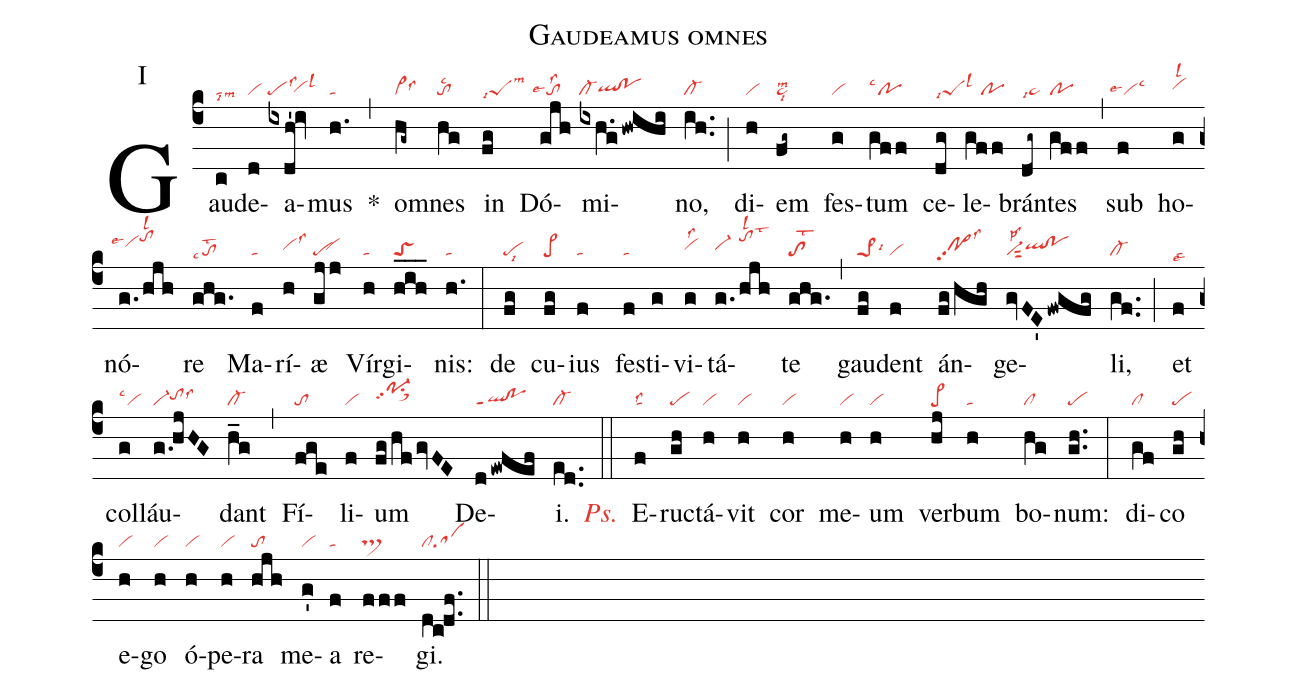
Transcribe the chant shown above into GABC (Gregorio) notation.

name: Gaudeamus omnes;
office-part: missa, introitus;
annotation: I;
mode: 1;
nabc-lines: 1;
%%
(c4)
Gau(c|talsi8lsm9)de(d|vi)a(ixdh'!iv|pelss3`vihglsl3)mus(h.|ta) *(,)
om(hg~|vi>lss6)nes(hg|tolsc2) in(fg|peSlsi7lsm3) Dó(gjh|``tolse4lss2)mi(ixh.ghwihi|cl-qlhg!pohg)no,(ih..|cl-) (;)
di(h|vi)em(fg~|ta>lsi8lsm2) fes(g|vi)tum(gff|polsc1) ce(dg|peSlsi7lsl3)le(gff|////po)brán(dg~|ta>lsi7)tes(gff|po) (,)
sub(f|``vilse4lsc3) ho(g|vihhlsl2)nó(g./hjh|``vihilse4tohklsl2)re(ghg.|tolsc7lst2) Ma(f|ta)rí(h|vihhlss3)æ(gjj|pe``vihh) Vír(h|ta)gi(h_i_h_|toS)nis:(h.|ta) (:)
de(fg|pelsi8) cu(fg|pe>)ius(f|ta) fes(f|ta)ti(g)vi(g|vihhlss2)tá(g./hjh|vi-hh//tohklsl2lst3)te(ghg.|tolst2) (,)
gau(fg|pe>1lsi6)dent(f|vi) án(fg/hgh|po>hhpp2lss3)ge(gvFE'fwgfg|vi-sut2lsp2qlhh!pohh)li,(gf..|cl-) (;)
et(f|talse8) col(g|vilsc1)láu(g.!hjHG|vi-tohhlss6)dant(h_g|cl-) (,)
Fí(fge|to)li(f|vi)um(fg/hf/gvFE|po-1hhpp2su1sux1) De(dewfef|ql!poppt1)i.(ed..|cl-) <c><i>Ps.</i></c>(::)
E(f|talss2)ruc(gh|pe)tá(h|vi)vit(h|vi) cor(h|vi) me(h|vi)um(h|vi) ver(hj|pe>)bum(h|ta) bo(hg|cl)num:(gh..|pe) (:)
di(gf|cl)co(gh|pe) e(h|vi)go(h|vi) ó(h|vi)pe(h|vi)ra(hjh|to) me(g'|vi)a(f|ta) re(fff|ts>)gi.(dc!df..|clsa) (::)
